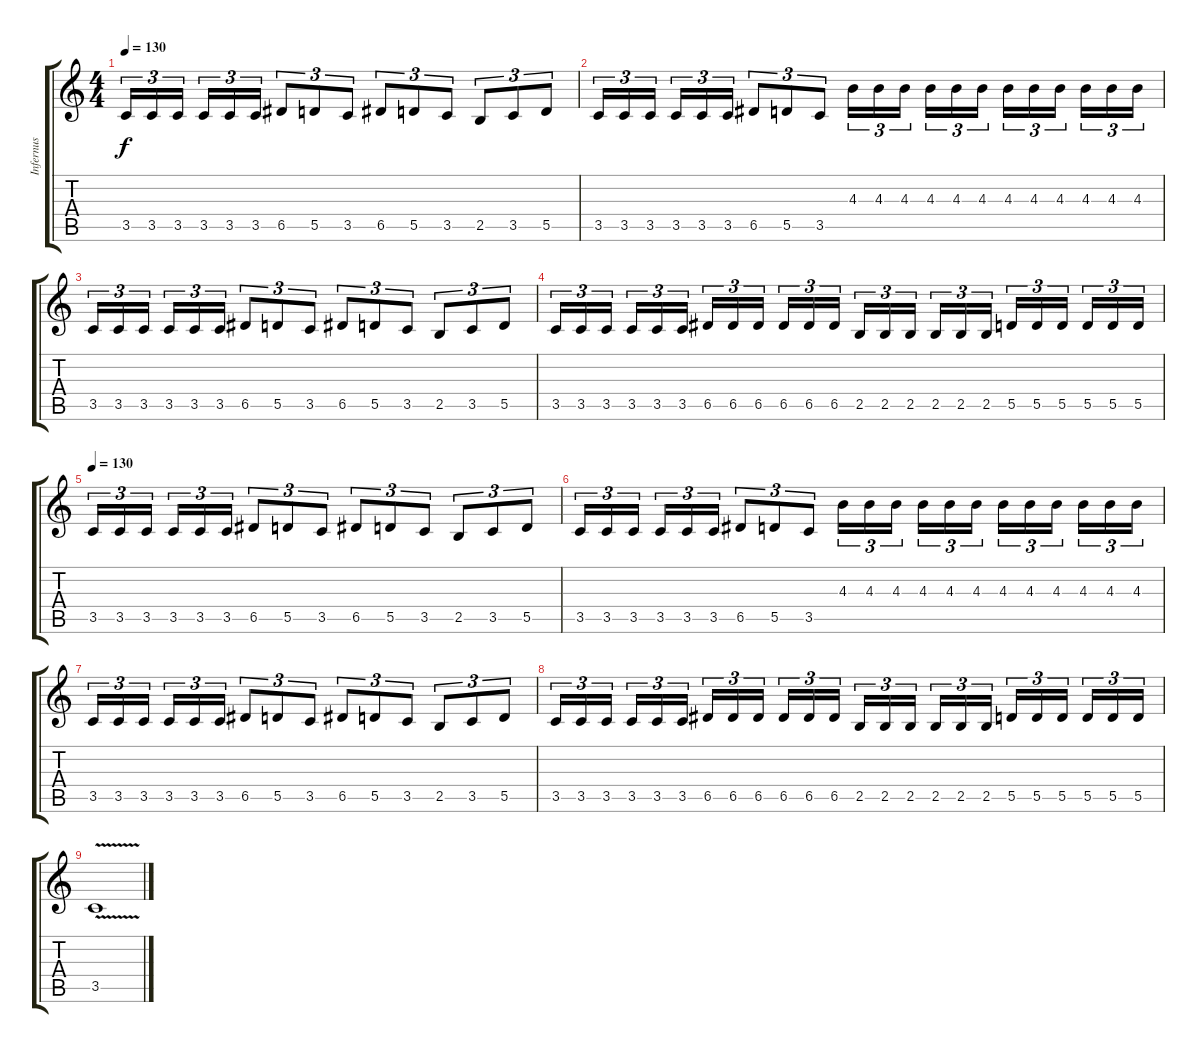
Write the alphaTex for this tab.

\track ("Infernus" "Infernus") {instrument distortionguitar}
\staff {score tabs}
\tuning (E4 B3 G3 D3 A2 E2) {hide}
\ts (4 4)
\tempo 130
\clef g2
\ks c
3.5.16{tu (3 2) dy f} 3.5.16{tu (3 2)} 3.5.16{tu (3 2) beam splitsecondary} 3.5.16{tu (3 2)} 3.5.16{tu (3 2)} 3.5.16{tu (3 2)} 6.5.8{tu (3 2)} 5.5.8{tu (3 2)} 3.5.8{tu (3 2)} 6.5.8{tu (3 2)} 5.5.8{tu (3 2)} 3.5.8{tu (3 2)} 2.5.8{tu (3 2)} 3.5.8{tu (3 2)} 5.5.8{tu (3 2)} |
3.5.16{tu (3 2)} 3.5.16{tu (3 2)} 3.5.16{tu (3 2) beam splitsecondary} 3.5.16{tu (3 2)} 3.5.16{tu (3 2)} 3.5.16{tu (3 2)} 6.5.8{tu (3 2)} 5.5.8{tu (3 2)} 3.5.8{tu (3 2)} 4.3.16{tu (3 2)} 4.3.16{tu (3 2)} 4.3.16{tu (3 2) beam splitsecondary} 4.3.16{tu (3 2)} 4.3.16{tu (3 2)} 4.3.16{tu (3 2)} 4.3.16{tu (3 2)} 4.3.16{tu (3 2)} 4.3.16{tu (3 2) beam splitsecondary} 4.3.16{tu (3 2)} 4.3.16{tu (3 2)} 4.3.16{tu (3 2)} |
3.5.16{tu (3 2)} 3.5.16{tu (3 2)} 3.5.16{tu (3 2) beam splitsecondary} 3.5.16{tu (3 2)} 3.5.16{tu (3 2)} 3.5.16{tu (3 2)} 6.5.8{tu (3 2)} 5.5.8{tu (3 2)} 3.5.8{tu (3 2)} 6.5.8{tu (3 2)} 5.5.8{tu (3 2)} 3.5.8{tu (3 2)} 2.5.8{tu (3 2)} 3.5.8{tu (3 2)} 5.5.8{tu (3 2)} |
3.5.16{tu (3 2)} 3.5.16{tu (3 2)} 3.5.16{tu (3 2) beam splitsecondary} 3.5.16{tu (3 2)} 3.5.16{tu (3 2)} 3.5.16{tu (3 2)} 6.5.16{tu (3 2)} 6.5.16{tu (3 2)} 6.5.16{tu (3 2) beam splitsecondary} 6.5.16{tu (3 2)} 6.5.16{tu (3 2)} 6.5.16{tu (3 2)} 2.5.16{tu (3 2)} 2.5.16{tu (3 2)} 2.5.16{tu (3 2) beam splitsecondary} 2.5.16{tu (3 2)} 2.5.16{tu (3 2)} 2.5.16{tu (3 2)} 5.5.16{tu (3 2)} 5.5.16{tu (3 2)} 5.5.16{tu (3 2) beam splitsecondary} 5.5.16{tu (3 2)} 5.5.16{tu (3 2)} 5.5.16{tu (3 2)} |
\tempo 130
3.5.16{tu (3 2)} 3.5.16{tu (3 2)} 3.5.16{tu (3 2) beam splitsecondary} 3.5.16{tu (3 2)} 3.5.16{tu (3 2)} 3.5.16{tu (3 2)} 6.5.8{tu (3 2)} 5.5.8{tu (3 2)} 3.5.8{tu (3 2)} 6.5.8{tu (3 2)} 5.5.8{tu (3 2)} 3.5.8{tu (3 2)} 2.5.8{tu (3 2)} 3.5.8{tu (3 2)} 5.5.8{tu (3 2)} |
3.5.16{tu (3 2)} 3.5.16{tu (3 2)} 3.5.16{tu (3 2) beam splitsecondary} 3.5.16{tu (3 2)} 3.5.16{tu (3 2)} 3.5.16{tu (3 2)} 6.5.8{tu (3 2)} 5.5.8{tu (3 2)} 3.5.8{tu (3 2)} 4.3.16{tu (3 2)} 4.3.16{tu (3 2)} 4.3.16{tu (3 2) beam splitsecondary} 4.3.16{tu (3 2)} 4.3.16{tu (3 2)} 4.3.16{tu (3 2)} 4.3.16{tu (3 2)} 4.3.16{tu (3 2)} 4.3.16{tu (3 2) beam splitsecondary} 4.3.16{tu (3 2)} 4.3.16{tu (3 2)} 4.3.16{tu (3 2)} |
3.5.16{tu (3 2)} 3.5.16{tu (3 2)} 3.5.16{tu (3 2) beam splitsecondary} 3.5.16{tu (3 2)} 3.5.16{tu (3 2)} 3.5.16{tu (3 2)} 6.5.8{tu (3 2)} 5.5.8{tu (3 2)} 3.5.8{tu (3 2)} 6.5.8{tu (3 2)} 5.5.8{tu (3 2)} 3.5.8{tu (3 2)} 2.5.8{tu (3 2)} 3.5.8{tu (3 2)} 5.5.8{tu (3 2)} |
3.5.16{tu (3 2)} 3.5.16{tu (3 2)} 3.5.16{tu (3 2) beam splitsecondary} 3.5.16{tu (3 2)} 3.5.16{tu (3 2)} 3.5.16{tu (3 2)} 6.5.16{tu (3 2)} 6.5.16{tu (3 2)} 6.5.16{tu (3 2) beam splitsecondary} 6.5.16{tu (3 2)} 6.5.16{tu (3 2)} 6.5.16{tu (3 2)} 2.5.16{tu (3 2)} 2.5.16{tu (3 2)} 2.5.16{tu (3 2) beam splitsecondary} 2.5.16{tu (3 2)} 2.5.16{tu (3 2)} 2.5.16{tu (3 2)} 5.5.16{tu (3 2)} 5.5.16{tu (3 2)} 5.5.16{tu (3 2) beam splitsecondary} 5.5.16{tu (3 2)} 5.5.16{tu (3 2)} 5.5.16{tu (3 2)} |
3.5{v}.1
